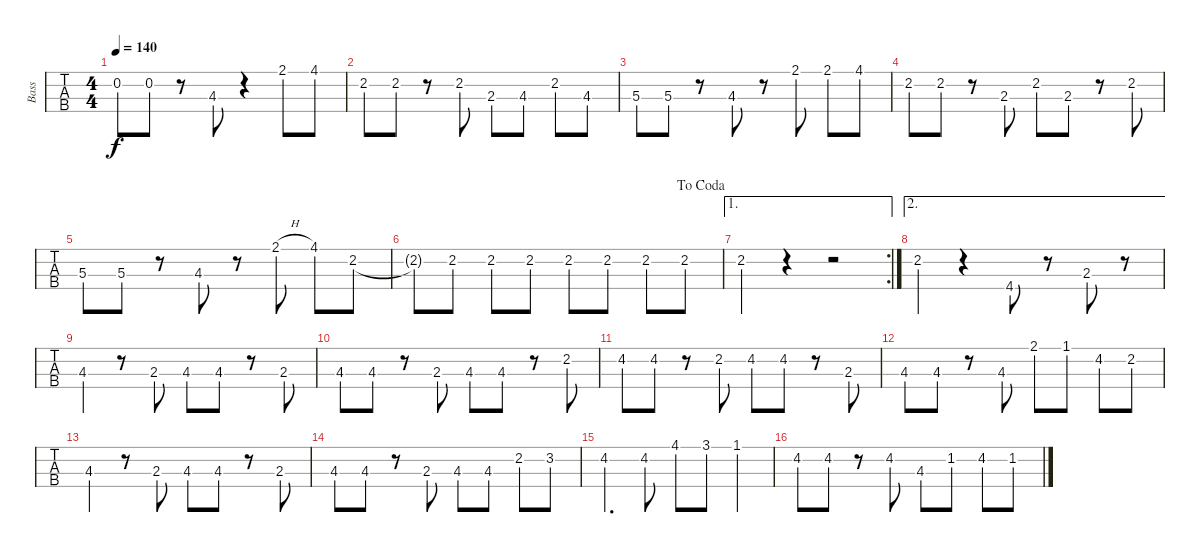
\track ("Bass" "Bass") {instrument electricbassfinger}
\staff {tabs}
\tuning (G2 D2 A1 E1) {hide}
\ts (4 4)
\tempo 140
\clef f4
\ks e
0.2.8{dy f} 0.2.8 r.8 4.3.8 r.4 2.1.8 4.1.8 |
2.2.8 2.2.8 r.8 2.2.8 2.3.8 4.3.8 2.2.8 4.3.8 |
5.3.8 5.3.8 r.8 4.3.8 r.8 2.1.8 2.1.8 4.1.8 |
2.2.8 2.2.8 r.8 2.3.8 2.2.8 2.3.8 r.8 2.2.8 |
5.3.8 5.3.8 r.8 4.3.8 r.8 2.1{h}.8 4.1.8 2.2.8 |
\jump dacoda
2.2{t}.8 2.2.8 2.2.8 2.2.8 2.2.8 2.2.8 2.2.8 2.2.8 |
\ae 1
\rc 2
2.2.4 r.4 r.2 |
\ae 2
2.2.4 r.4 4.4.8 r.8 2.3.8 r.8 |
4.3.4 r.8 2.3.8 4.3.8 4.3.8 r.8 2.3.8 |
4.3.8 4.3.8 r.8 2.3.8 4.3.8 4.3.8 r.8 2.2.8 |
4.2.8 4.2.8 r.8 2.2.8 4.2.8 4.2.8 r.8 2.3.8 |
4.3.8 4.3.8 r.8 4.3.8 2.1.8 1.1.8 4.2.8 2.2.8 |
4.3.4 r.8 2.3.8 4.3.8 4.3.8 r.8 2.3.8 |
4.3.8 4.3.8 r.8 2.3.8 4.3.8 4.3.8 2.2.8 3.2.8 |
4.2.4{d} 4.2.8 4.1.8 3.1.8 1.1.4 |
4.2.8 4.2.8 r.8 4.2.8 4.3.8 1.2.8 4.2.8 1.2.8
